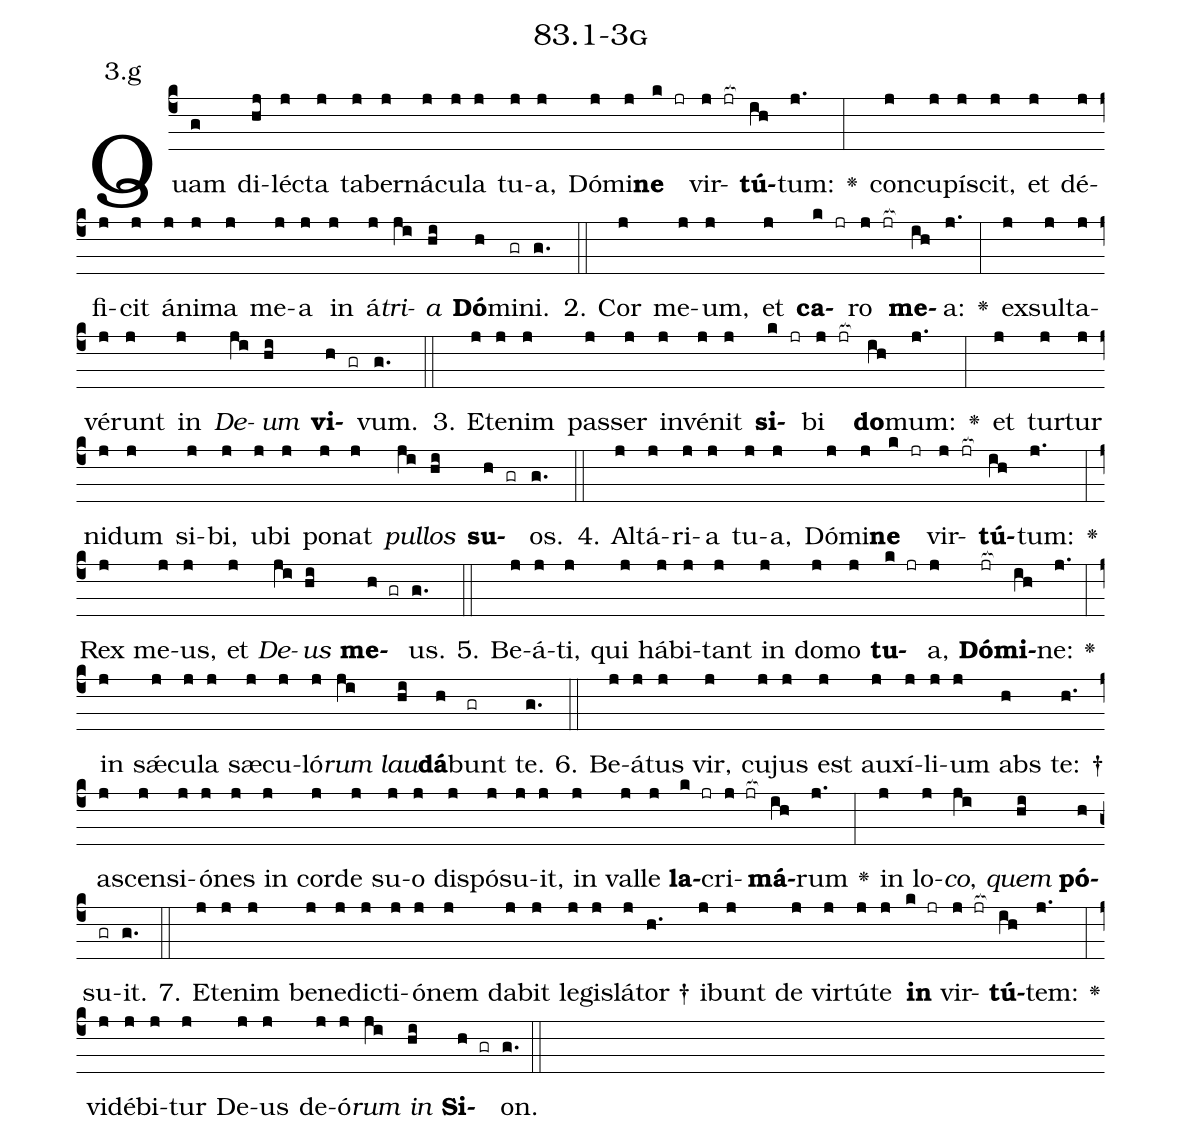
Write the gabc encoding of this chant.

name: 83.1-3g;
annotation: 3.g;
%%
(c4)Quam(g) di(hj)léc(j)ta(j) ta(j)ber(j)ná(j)cu(j)la(j) tu(j)a,(j) Dó(j)mi(j)<b>ne</b>(k jr) vir(j jr[ocb:1{])<b>tú</b>(ih[ocb:0}])tum:(j.) <v>\greheightstar</v>(:) con(j)cu(j)pí(j)scit,(j) et(j) dé(j)fi(j)cit(j) á(j)ni(j)ma(j) me(j)a(j) in(j) á(j)<i>tri</i>(ji)<i>a</i>(hi) <b>Dó</b>(h)mi(gr)ni.(g.) (::)
2. Cor(j) me(j)um,(j) et(j) <b>ca</b>(k jr)ro(j jr[ocb:1{]) <b>me</b>(ih[ocb:0}])a:(j.) <v>\greheightstar</v>(:) ex(j)sul(j)ta(j)vé(j)runt(j) in(j) <i>De</i>(ji)<i>um</i>(hi) <b>vi</b>(h gr)vum.(g.) (::)
3. Et(j)e(j)nim(j) pas(j)ser(j) in(j)vé(j)nit(j) <b>si</b>(k jr)bi(j jr[ocb:1{]) <b>do</b>(ih[ocb:0}])mum:(j.) <v>\greheightstar</v>(:) et(j) tur(j)tur(j) ni(j)dum(j) si(j)bi,(j) u(j)bi(j) po(j)nat(j) <i>pul</i>(ji)<i>los</i>(hi) <b>su</b>(h gr)os.(g.) (::)
4. Al(j)tá(j)ri(j)a(j) tu(j)a,(j) Dó(j)mi(j)<b>ne</b>(k jr) vir(j jr[ocb:1{])<b>tú</b>(ih[ocb:0}])tum:(j.) <v>\greheightstar</v>(:) Rex(j) me(j)us,(j) et(j) <i>De</i>(ji)<i>us</i>(hi) <b>me</b>(h gr)us.(g.) (::)
5. Be(j)á(j)ti,(j) qui(j) há(j)bi(j)tant(j) in(j) do(j)mo(j) <b>tu</b>(k jr)a,(j) <b>Dó</b>(jr[ocb:1{])<b>mi</b>(ih[ocb:0}])ne:(j.) <v>\greheightstar</v>(:) in(j) sǽ(j)cu(j)la(j) sæ(j)cu(j)ló(j)<i>rum</i>(ji) <i>lau</i>(hi)<b>dá</b>(h)bunt(gr) te.(g.) (::)
6. Be(j)á(j)tus(j) vir,(j) cu(j)jus(j) est(j) au(j)xí(j)li(j)um(j) abs(h) te: †(h.) a(j)scen(j)si(j)ó(j)nes(j) in(j) cor(j)de(j) su(j)o(j) dis(j)pó(j)su(j)it,(j) in(j) val(j)le(j) <b>la</b>(k jr)cri(j jr[ocb:1{])<b>má</b>(ih[ocb:0}])rum(j.) <v>\greheightstar</v>(:) in(j) lo(j)<i>co</i>,(ji) <i>quem</i>(hi) <b>pó</b>(h)su(gr)it.(g.) (::)
7. Et(j)e(j)nim(j) be(j)ne(j)dic(j)ti(j)ó(j)nem(j) da(j)bit(j) le(j)gis(j)lá(j)tor †(h.) i(j)bunt(j) de(j) vir(j)tú(j)te(j) <b>in</b>(k jr) vir(j jr[ocb:1{])<b>tú</b>(ih[ocb:0}])tem:(j.) <v>\greheightstar</v>(:) vi(j)dé(j)bi(j)tur(j) De(j)us(j) de(j)ó(j)<i>rum</i>(ji) <i>in</i>(hi) <b>Si</b>(h gr)on.(g.) (::)
